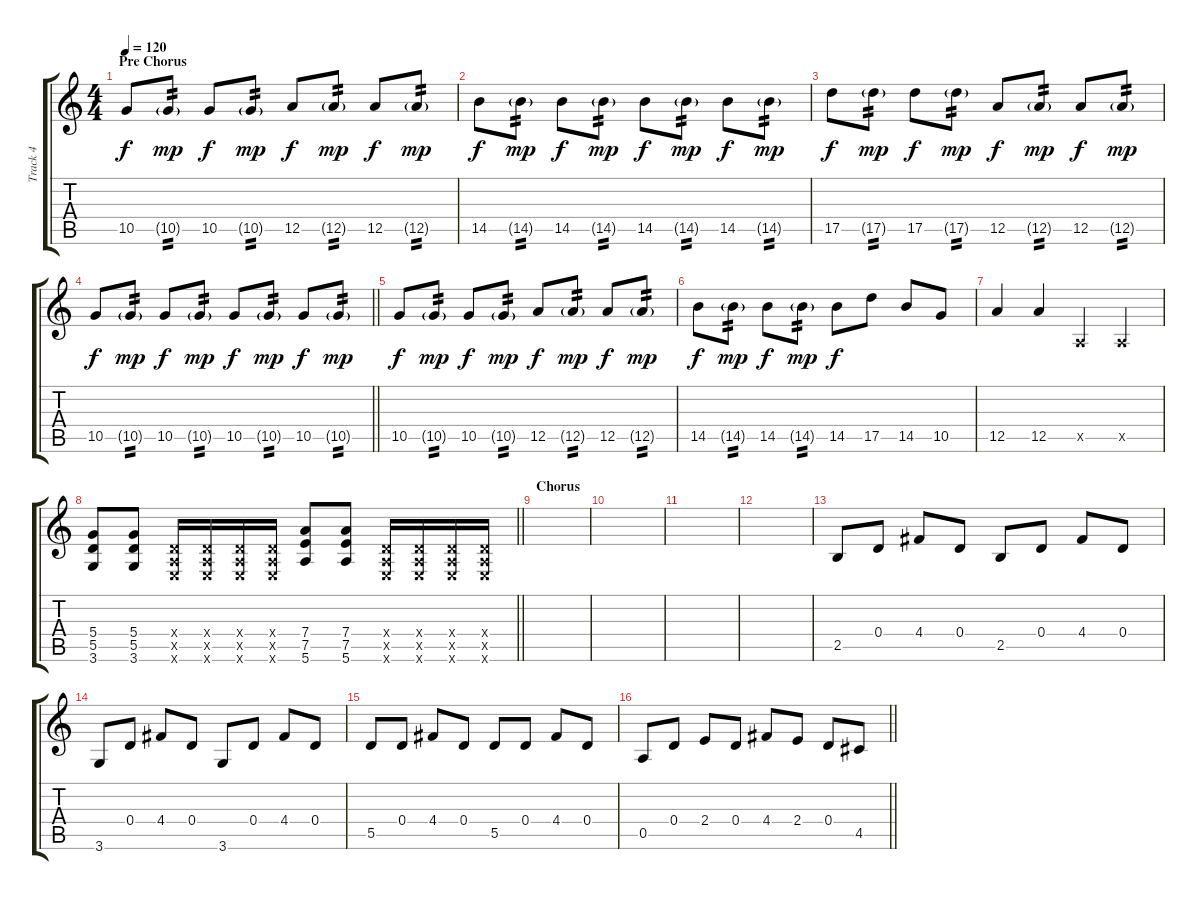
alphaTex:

\track ("Track 4" "Track 4") {instrument distortionguitar}
\staff {score tabs}
\tuning (E4 B3 G3 D3 A2 E2) {hide}
\ts (4 4)
\section ("" "Pre Chorus")
\tempo 120
\clef g2
\ks c
10.5.8{dy f} 10.5{g}.8{tp 2 dy mp} 10.5.8{dy f} 10.5{g}.8{tp 2 dy mp} 12.5.8{dy f} 12.5{g}.8{tp 2 dy mp} 12.5.8{dy f} 12.5{g}.8{tp 2 dy mp} |
14.5.8{dy f} 14.5{g}.8{tp 2 dy mp} 14.5.8{dy f} 14.5{g}.8{tp 2 dy mp} 14.5.8{dy f} 14.5{g}.8{tp 2 dy mp} 14.5.8{dy f} 14.5{g}.8{tp 2 dy mp} |
17.5.8{dy f} 17.5{g}.8{tp 2 dy mp} 17.5.8{dy f} 17.5{g}.8{tp 2 dy mp} 12.5.8{dy f} 12.5{g}.8{tp 2 dy mp} 12.5.8{dy f} 12.5{g}.8{tp 2 dy mp} |
\barLineRight lightlight
10.5.8{dy f} 10.5{g}.8{tp 2 dy mp} 10.5.8{dy f} 10.5{g}.8{tp 2 dy mp} 10.5.8{dy f} 10.5{g}.8{tp 2 dy mp} 10.5.8{dy f} 10.5{g}.8{tp 2 dy mp} |
10.5.8{dy f} 10.5{g}.8{tp 2 dy mp} 10.5.8{dy f} 10.5{g}.8{tp 2 dy mp} 12.5.8{dy f} 12.5{g}.8{tp 2 dy mp} 12.5.8{dy f} 12.5{g}.8{tp 2 dy mp} |
14.5.8{dy f} 14.5{g}.8{tp 2 dy mp} 14.5.8{dy f} 14.5{g}.8{tp 2 dy mp} 14.5.8{dy f} 17.5.8 14.5.8 10.5.8 |
12.5.4 12.5.4 0.5{x}.4 0.5{x}.4 |
\barLineRight lightlight
(5.4 5.5 3.6).8 (5.4 5.5 3.6).8 (0.4{x} 0.5{x} 0.6{x}).16 (0.4{x} 0.5{x} 0.6{x}).16 (0.4{x} 0.5{x} 0.6{x}).16 (0.4{x} 0.5{x} 0.6{x}).16 (7.4 7.5 5.6).8 (7.4 7.5 5.6).8 (0.4{x} 0.5{x} 0.6{x}).16 (0.4{x} 0.5{x} 0.6{x}).16 (0.4{x} 0.5{x} 0.6{x}).16 (0.4{x} 0.5{x} 0.6{x}).16 |
\section ("" "Chorus")
|
|
|
|
2.5.8 0.4.8 4.4.8 0.4.8 2.5.8 0.4.8 4.4.8 0.4.8 |
3.6.8 0.4.8 4.4.8 0.4.8 3.6.8 0.4.8 4.4.8 0.4.8 |
5.5.8 0.4.8 4.4.8 0.4.8 5.5.8 0.4.8 4.4.8 0.4.8 |
\barLineRight lightlight
0.5.8 0.4.8 2.4.8 0.4.8 4.4.8 2.4.8 0.4.8 4.5.8
